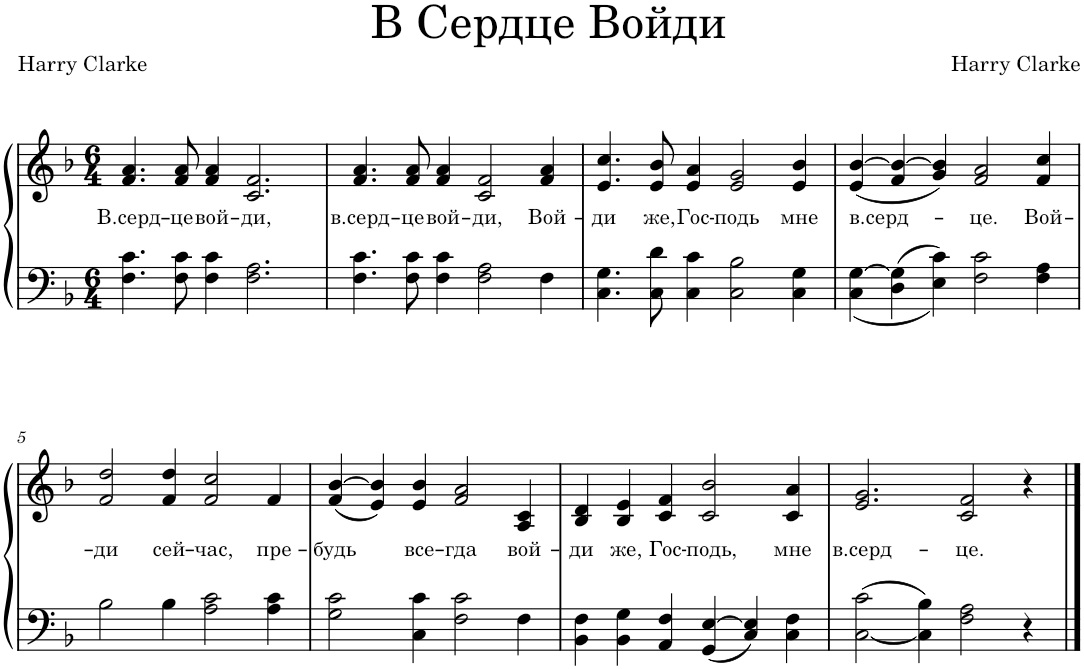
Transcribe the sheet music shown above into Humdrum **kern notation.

**kern	**kern	**text
*part1	*part1	*part1
*staff2	*staff1	*staff1
*I"Piano	*	*
*I'Pno.	*	*
*clefF4	*clefG2	*
*k[b-]	*k[b-]	*
*M6/4	*M6/4	*
=1	=1	=1
!	!	!LO:LY:b
4.F\ 4.c\	4.f/ 4.a/	В.серд-
!	!	!LO:LY:b
8F\ 8c\	8f/ 8a/	-це
!	!	!LO:LY:b
4F\ 4c\	4f/ 4a/	вой-
!	!	!LO:LY:b
2.F\ 2.A\	2.c/ 2.f/	-ди,
=2	=2	=2
!	!	!LO:LY:b
4.F\ 4.c\	4.f/ 4.a/	в.серд-
!	!	!LO:LY:b
8F\ 8c\	8f/ 8a/	-це
!	!	!LO:LY:b
4F\ 4c\	4f/ 4a/	вой-
!	!	!LO:LY:b
2F\ 2A\	2c/ 2f/	-ди,
!	!	!LO:LY:b
4F\	4f/ 4a/	Вой-
=3	=3	=3
!	!	!LO:LY:b
4.C\ 4.G\	4.e/ 4.cc/	-ди
!	!	!LO:LY:b
8C\ 8d\	8e/ 8b-/	же,
!	!	!LO:LY:b
4C\ 4c\	4e/ 4a/	Гос-
!	!	!LO:LY:b
2C\ 2B-\	2e/ 2g/	-подь
!	!	!LO:LY:b
4C\ 4G\	4e/ 4b-/	мне
=4	=4	=4
!	!	!LO:LY:b
4C\ [4G\	(4e/ [4b-/	в.серд-
4D\ 4G\]	4f/ 4b-/_	.
4E\ 4c\	4g/ 4b-/])	.
!	!	!LO:LY:b
2F\ 2c\	2f/ 2a/	-це.
!	!	!LO:LY:b
4F\ 4A\	4f/ 4cc/	Вой-
!!LO:LB:g=z
=5	=5	=5
!	!	!LO:LY:b
2B-\	2f/ 2dd/	-ди
!	!	!LO:LY:b
4B-\	4f/ 4dd/	сей-
!	!	!LO:LY:b
2A\ 2c\	2f/ 2cc/	-час,
!	!	!LO:LY:b
4A\ 4c\	4f/	пре-
=6	=6	=6
!	!	!LO:LY:b
2G\ 2c\	(<4f/ [4b-/	-будь
.	4e/ 4b-/])	.
!	!	!LO:LY:b
4C\ 4c\	4e/ 4b-/	все-
!	!	!LO:LY:b
2F\ 2c\	2f/ 2a/	-гда
!	!	!LO:LY:b
4F\	4A/ 4c/	вой-
=7	=7	=7
!	!	!LO:LY:b
4BB-\ 4F\	4B-/ 4d/	-ди
!	!	!LO:LY:b
4BB-\ 4G\	4B-/ 4e/	же,
!	!	!LO:LY:b
4AA/ 4F/	4c/ 4f/	Гос-
!	!	!LO:LY:b
4GG/ [4E/	2c/ 2b-/	-подь,
4C/ 4E/]	.	.
!	!	!LO:LY:b
4C\ 4F\	4c/ 4a/	мне
=8	=8	=8
!	!	!LO:LY:b
[2C\ 2c\	2.e/ 2.g/	в.серд-
4C\] 4B-\	.	.
!	!	!LO:LY:b
2F\ 2A\	2c/ 2f/	-це.
4r	4r	.
==	==	==
*-	*-	*-
